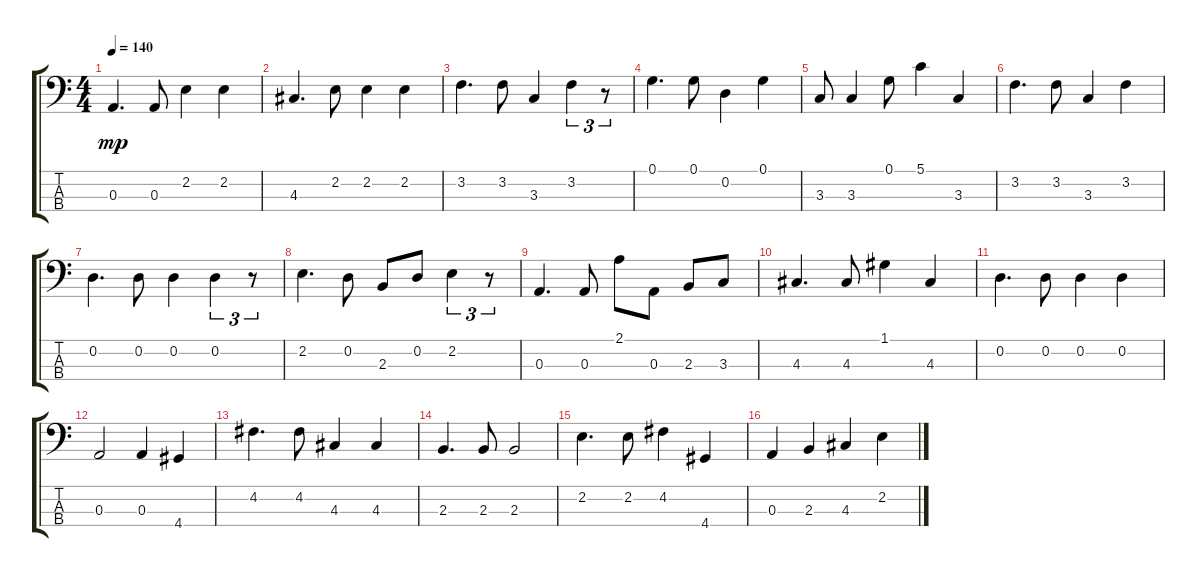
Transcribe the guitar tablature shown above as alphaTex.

\track "" {instrument electricbassfinger}
\staff {score tabs}
\tuning (G2 D2 A1 E1) {hide}
\ts (4 4)
\tempo 140
\clef f4
\ks c
0.3.4{d dy mp} 0.3.8 2.2.4 2.2.4 |
4.3.4{d} 2.2.8 2.2.4 2.2.4 |
3.2.4{d} 3.2.8 3.3.4 3.2.4{tu (3 2)} r.8{tu (3 2)} |
0.1.4{d} 0.1.8 0.2.4 0.1.4 |
3.3.8 3.3.4 0.1.8 5.1.4 3.3.4 |
3.2.4{d} 3.2.8 3.3.4 3.2.4 |
0.2.4{d} 0.2.8 0.2.4 0.2.4{tu (3 2)} r.8{tu (3 2)} |
2.2.4{d} 0.2.8 2.3.8 0.2.8 2.2.4{tu (3 2)} r.8{tu (3 2)} |
0.3.4{d} 0.3.8 2.1.8 0.3.8 2.3.8 3.3.8 |
4.3.4{d} 4.3.8 1.1.4 4.3.4 |
0.2.4{d} 0.2.8 0.2.4 0.2.4 |
0.3.2 0.3.4 4.4.4 |
4.2.4{d} 4.2.8 4.3.4 4.3.4 |
2.3.4{d} 2.3.8 2.3.2 |
2.2.4{d} 2.2.8 4.2.4 4.4.4 |
0.3.4 2.3.4 4.3.4 2.2.4
